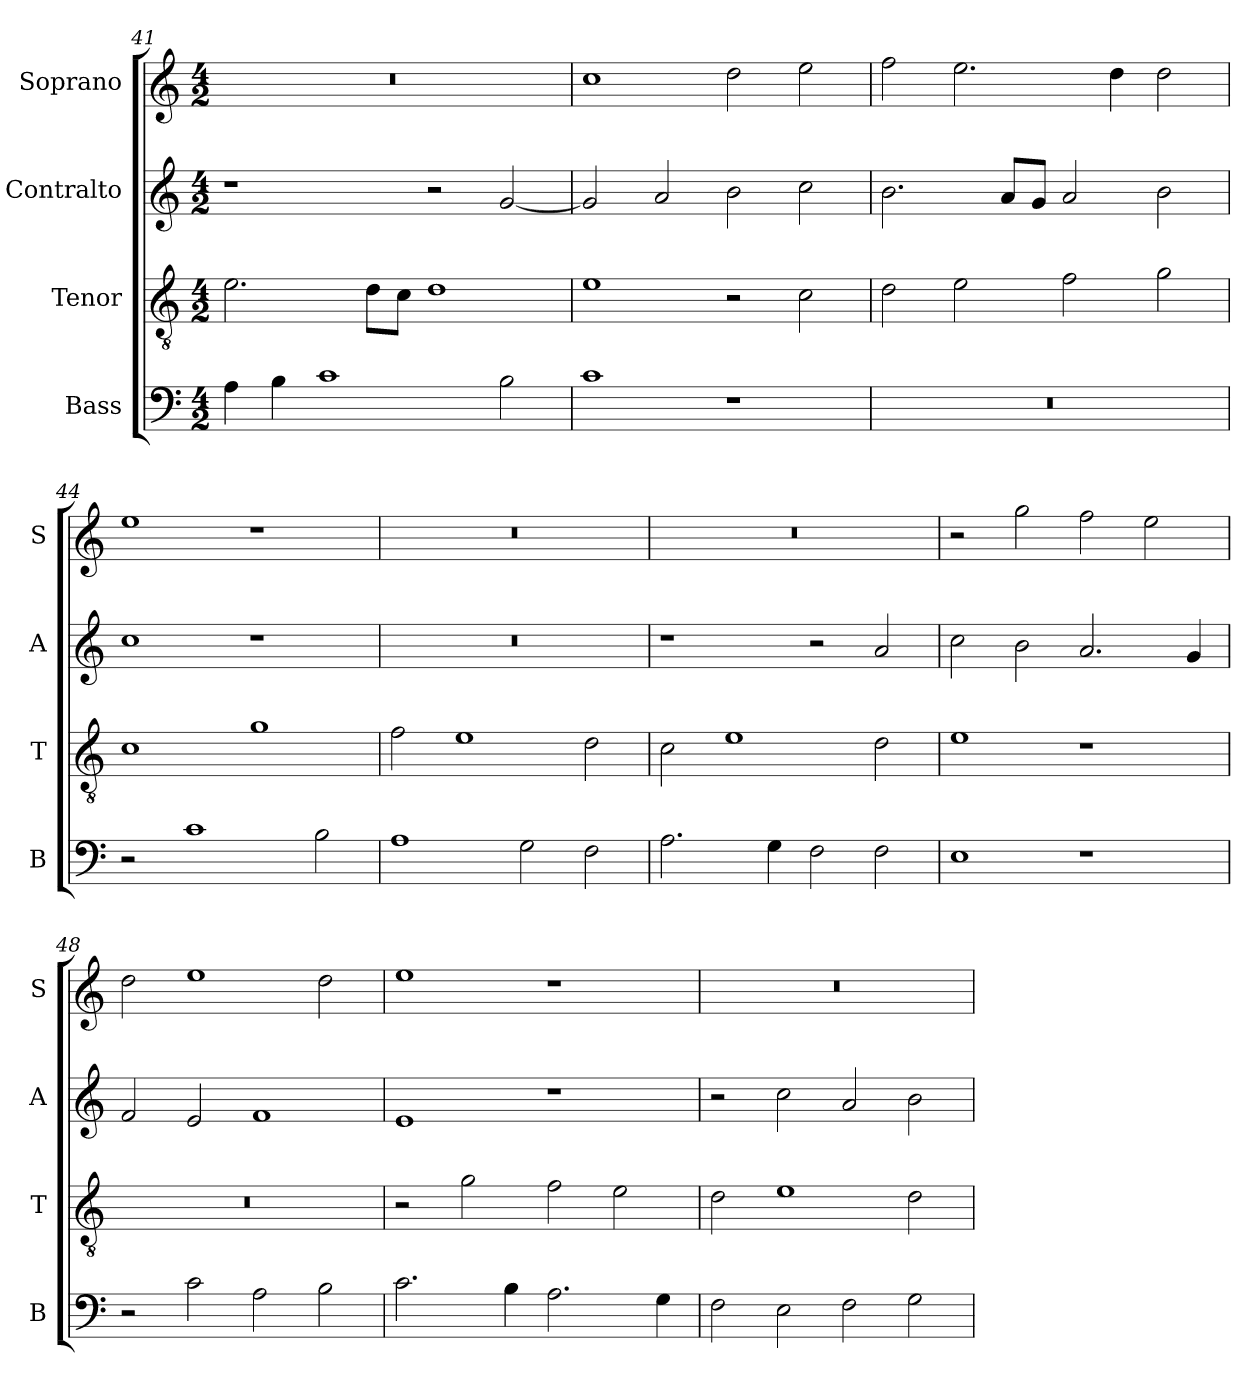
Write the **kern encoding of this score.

**kern	**kern	**kern	**kern
*part4	*part3	*part2	*part1
*staff4	*staff3	*staff2	*staff1
*I"Bass	*I"Tenor	*I"Contralto	*I"Soprano
*I'B	*I'T	*I'A	*I'S
*clefF4	*clefGv2	*clefG2	*clefG2
*k[]	*k[]	*k[]	*k[]
*C:ion	*C:ion	*C:ion	*C:ion
*M4/2	*M4/2	*M4/2	*M4/2
=41	=41	=41	=41
4A	2.e	1r	0r
4B	.	.	.
1c	.	.	.
.	8d\L	.	.
.	8c\J	.	.
.	1d	2r	.
2B	.	[2g	.
=42	=42	=42	=42
1c	1e	2g]	1cc
.	.	2a	.
1r	2r	2b	2dd
.	2c	2cc	2ee
=43	=43	=43	=43
0r	2d	2.b	2ff
.	2e	.	2.ee
.	.	8a/L	.
.	.	8g/J	.
.	2f	2a	.
.	.	.	4dd
.	2g	2b	2dd
=44	=44	=44	=44
2r	1c	1cc	1ee
1c	.	.	.
.	1g	1r	1r
2B	.	.	.
=45	=45	=45	=45
1A	2f	0r	0r
.	1e	.	.
2G	.	.	.
2F	2d	.	.
=46	=46	=46	=46
2.A	2c	1r	0r
.	1e	.	.
4G	.	.	.
2F	.	2r	.
2F	2d	2a	.
=47	=47	=47	=47
1E	1e	2cc	2r
.	.	2b	2gg
1r	1r	2.a	2ff
.	.	.	2ee
.	.	4g	.
=48	=48	=48	=48
2r	0r	2f	2dd
2c	.	2e	1ee
2A	.	1f	.
2B	.	.	2dd
=49	=49	=49	=49
2.c	2r	1e	1ee
.	2g	.	.
4B	.	.	.
2.A	2f	1r	1r
.	2e	.	.
4G	.	.	.
=50	=50	=50	=50
2F	2d	2r	0r
2E	1e	2cc	.
2F	.	2a	.
2G	2d	2b	.
=	=	=	=
*-	*-	*-	*-
